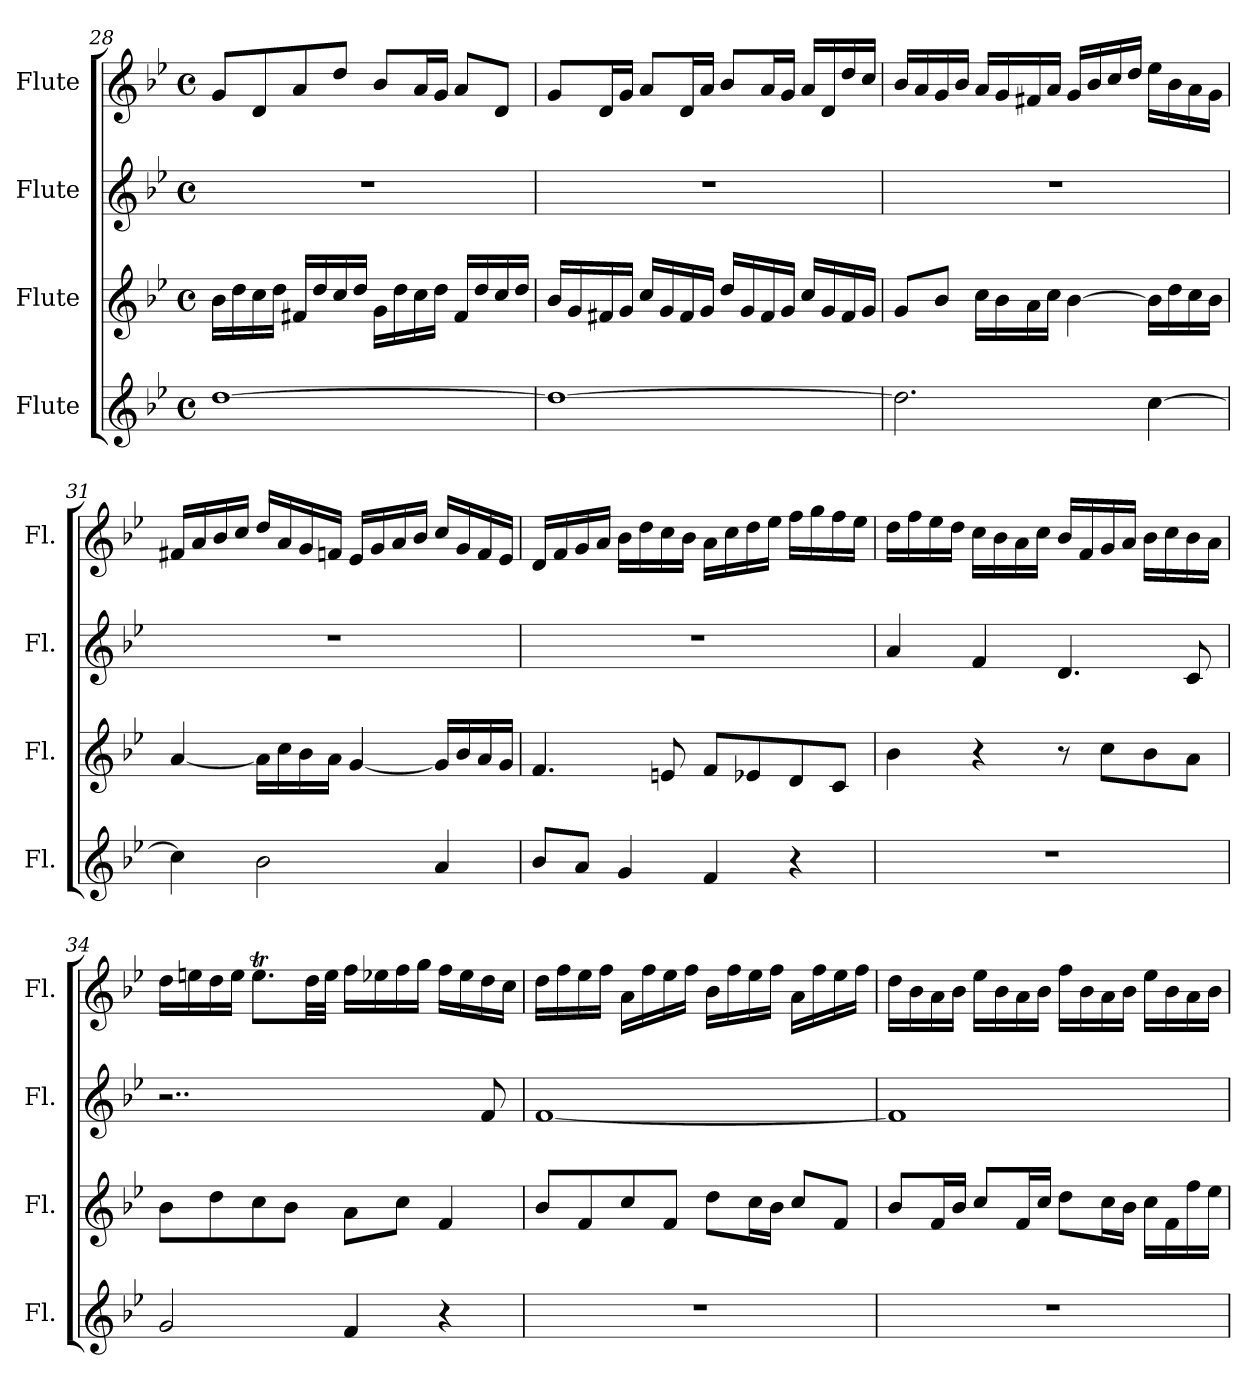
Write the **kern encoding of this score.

**kern	**kern	**kern	**kern
*part4	*part3	*part2	*part1
*staff4	*staff3	*staff2	*staff1
*I"Flute	*I"Flute	*I"Flute	*I"Flute
*I'Fl.	*I'Fl.	*I'Fl.	*I'Fl.
*clefG2	*clefG2	*clefG2	*clefG2
*k[b-e-]	*k[b-e-]	*k[b-e-]	*k[b-e-]
*M4/4	*M4/4	*M4/4	*M4/4
*met(c)	*met(c)	*met(c)	*met(c)
=28	=28	=28	=28
[1dd	16b-\LL	1r	8g/L
.	16dd\	.	.
.	16cc\	.	8d/
.	16dd\JJ	.	.
.	16f#X/LL	.	8a/
.	16dd/	.	.
.	16cc/	.	8dd/J
.	16dd/JJ	.	.
.	16g\LL	.	8b-/L
.	16dd\	.	.
.	16cc\	.	16a/L
.	16dd\JJ	.	16g/JJ
.	16f#/LL	.	8a/L
.	16dd/	.	.
.	16cc/	.	8d/J
.	16dd/JJ	.	.
!!LO:LB:g=z
=29	=29	=29	=29
1dd_	16b-/LL	1r	8g/L
.	16g/	.	.
.	16f#X/	.	16d/L
.	16g/JJ	.	16g/JJ
.	16cc/LL	.	8a/L
.	16g/	.	.
.	16f#/	.	16d/L
.	16g/JJ	.	16a/JJ
.	16dd/LL	.	8b-/L
.	16g/	.	.
.	16f#/	.	16a/L
.	16g/JJ	.	16g/JJ
.	16cc/LL	.	16a/LL
.	16g/	.	16d/
.	16f#/	.	16dd/
.	16g/JJ	.	16cc/JJ
=30	=30	=30	=30
2.dd\]	8g/L	1r	16b-/LL
.	.	.	16a/
.	8b-/J	.	16g/
.	.	.	16b-/JJ
.	16cc\LL	.	16a/LL
.	16b-\	.	16g/
.	16a\	.	16f#X/
.	16cc\JJ	.	16a/JJ
.	[4b-\	.	16g/LL
.	.	.	16b-/
.	.	.	16cc/
.	.	.	16dd/JJ
[4cc\	16b-\LL]	.	16ee-\LL
.	16dd\	.	16b-\
.	16cc\	.	16a\
.	16b-\JJ	.	16g\JJ
!!LO:LB:g=z
=31	=31	=31	=31
4cc\]	[4a/	1r	16f#X/LL
.	.	.	16a/
.	.	.	16b-/
.	.	.	16cc/JJ
2b-\	16a\LL]	.	16dd/LL
.	16cc\	.	16a/
.	16b-\	.	16g/
.	16a\JJ	.	16fn/JJ
.	[4g/	.	16e-/LL
.	.	.	16g/
.	.	.	16a/
.	.	.	16b-/JJ
4a/	16g/LL]	.	16cc/LL
.	16b-/	.	16g/
.	16a/	.	16f/
.	16g/JJ	.	16e-/JJ
=32	=32	=32	=32
8b-/L	4.f/	1r	16d/LL
.	.	.	16f/
8a/J	.	.	16g/
.	.	.	16a/JJ
4g/	.	.	16b-\LL
.	.	.	16dd\
.	8en/	.	16cc\
.	.	.	16b-\JJ
4f/	8f/L	.	16a\LL
.	.	.	16cc\
.	8e-X/	.	16dd\
.	.	.	16ee-\JJ
4r	8d/	.	16ff\LL
.	.	.	16gg\
.	8c/J	.	16ff\
.	.	.	16ee-\JJ
!!LO:PB:g=z
=33	=33	=33	=33
1r	4b-\	4a/	16dd\LL
.	.	.	16ff\
.	.	.	16ee-\
.	.	.	16dd\JJ
.	4r	4f/	16cc\LL
.	.	.	16b-\
.	.	.	16a\
.	.	.	16cc\JJ
.	8r	4.d/	16b-/LL
.	.	.	16f/
.	8cc\L	.	16g/
.	.	.	16a/JJ
.	8b-\	.	16b-\LL
.	.	.	16cc\
.	8a\J	8c/	16b-\
.	.	.	16a\JJ
=34	=34	=34	=34
2g/	8b-\L	2..r	16dd\LL
.	.	.	16een\
.	8dd\	.	16dd\
.	.	.	16ee\JJ
.	8cc\	.	8.eet\L
.	8b-\J	.	.
.	.	.	32dd\LL
.	.	.	32ee\JJJ
4f/	8a\L	.	16ff\LL
.	.	.	16ee-X\
.	8cc\J	.	16ff\
.	.	.	16gg\JJ
4r	4f/	.	16ff\LL
.	.	.	16ee-\
.	.	8f/	16dd\
.	.	.	16cc\JJ
!!LO:LB:g=z
=35	=35	=35	=35
1r	8b-/L	[1f	16dd\LL
.	.	.	16ff\
.	8f/	.	16ee-\
.	.	.	16ff\JJ
.	8cc/	.	16a\LL
.	.	.	16ff\
.	8f/J	.	16ee-\
.	.	.	16ff\JJ
.	8dd\L	.	16b-\LL
.	.	.	16ff\
.	16cc\L	.	16ee-\
.	16b-\JJ	.	16ff\JJ
.	8cc/L	.	16a\LL
.	.	.	16ff\
.	8f/J	.	16ee-\
.	.	.	16ff\JJ
=36	=36	=36	=36
1r	8b-/L	1f]	16dd\LL
.	.	.	16b-\
.	16f/L	.	16a\
.	16b-/JJ	.	16b-\JJ
.	8cc/L	.	16ee-\LL
.	.	.	16b-\
.	16f/L	.	16a\
.	16cc/JJ	.	16b-\JJ
.	8dd\L	.	16ff\LL
.	.	.	16b-\
.	16cc\L	.	16a\
.	16b-\JJ	.	16b-\JJ
.	16cc\LL	.	16ee-\LL
.	16f\	.	16b-\
.	16ff\	.	16a\
.	16ee-\JJ	.	16b-\JJ
=	=	=	=
*-	*-	*-	*-
